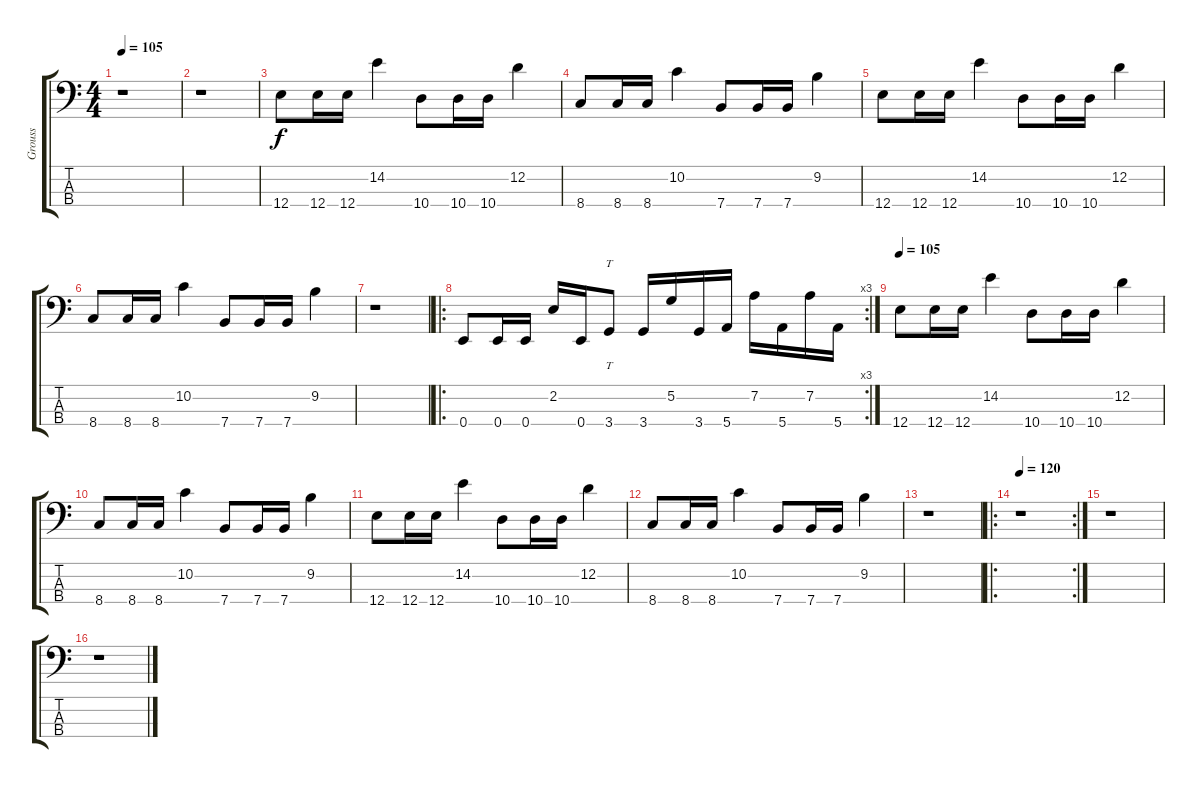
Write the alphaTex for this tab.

\track ("Grouss" "Grouss") {instrument electricbassfinger}
\staff {score tabs}
\tuning (G2 D2 A1 E1) {hide}
\ts (4 4)
\tempo 105
\clef f4
\ks c
r.1{dy f} |
r.1 |
12.4.8 12.4.16 12.4.16 14.2.4 10.4.8 10.4.16 10.4.16 12.2.4 |
8.4.8 8.4.16 8.4.16 10.2.4 7.4.8 7.4.16 7.4.16 9.2.4 |
12.4.8 12.4.16 12.4.16 14.2.4 10.4.8 10.4.16 10.4.16 12.2.4 |
8.4.8 8.4.16 8.4.16 10.2.4 7.4.8 7.4.16 7.4.16 9.2.4 |
r.1 |
\ro
\rc 3
0.4.8{instrument slapbass1} 0.4.16 0.4.16 2.2.16 0.4.16 3.4.8{tt} 3.4.16 5.2.16 3.4.16 5.4.16 7.2.16 5.4.16 7.2.16 5.4.16 |
\tempo 105
12.4.8{instrument electricbassfinger} 12.4.16 12.4.16 14.2.4 10.4.8 10.4.16 10.4.16 12.2.4 |
8.4.8 8.4.16 8.4.16 10.2.4 7.4.8 7.4.16 7.4.16 9.2.4 |
12.4.8 12.4.16 12.4.16 14.2.4 10.4.8 10.4.16 10.4.16 12.2.4 |
8.4.8 8.4.16 8.4.16 10.2.4 7.4.8 7.4.16 7.4.16 9.2.4 |
r.1 |
\ro
\rc 2
\tempo 120
r.1 |
r.1 |
r.1
